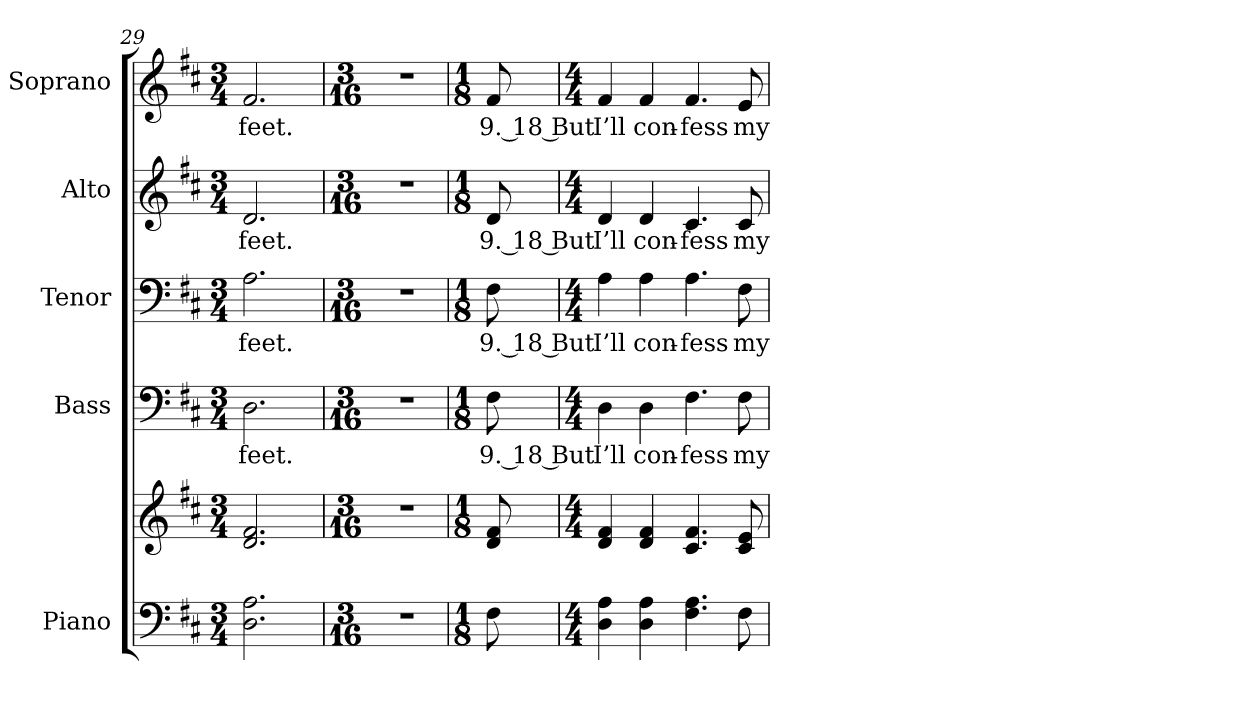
**kern	**kern	**kern	**text	**kern	**text	**kern	**text	**kern	**text
*part5	*part5	*part4	*part4	*part3	*part3	*part2	*part2	*part1	*part1
*staff6	*staff5	*staff4	*staff4	*staff3	*staff3	*staff2	*staff2	*staff1	*staff1
*I"Piano	*	*I"Bass	*	*I"Tenor	*	*I"Alto	*	*I"Soprano	*
*I'Pno.	*	*I'B.	*	*I'T.	*	*I'A.	*	*I'S.	*
*clefF4	*clefG2	*clefF4	*	*clefF4	*	*clefG2	*	*clefG2	*
*k[f#c#]	*k[f#c#]	*k[f#c#]	*	*k[f#c#]	*	*k[f#c#]	*	*k[f#c#]	*
*D:	*D:	*D:	*	*D:	*	*D:	*	*D:	*
*M3/4	*M3/4	*M3/4	*	*M3/4	*	*M3/4	*	*M3/4	*
=29	=29	=29	=29	=29	=29	=29	=29	=29	=29
!	!	!	!LO:LY:b:color=#000000	!	!	!	!	!	!
!	!	!	!	!	!LO:LY:b:color=#000000	!	!	!	!
!	!	!	!	!	!	!	!LO:LY:b:color=#000000	!	!
!	!	!	!	!	!	!	!	!	!LO:LY:b:color=#000000
2.Di\ 2.Ai	2.di/ 2.f#i	2.Di\	feet.	2.Ai\	feet.	2.di/	feet.	2.f#i/	feet.
=30	=30	=30	=30	=30	=30	=30	=30	=30	=30
*M3/16	*M3/16	*M3/16	*	*M3/16	*	*M3/16	*	*M3/16	*
!LO:N:vis=1	!LO:N:vis=1	!LO:N:vis=1	!	!LO:N:vis=1	!	!LO:N:vis=1	!	!LO:N:vis=1	!
8.r	8.r	8.r	.	8.r	.	8.r	.	8.r	.
!!LO:PB:g=z
=31	=31	=31	=31	=31	=31	=31	=31	=31	=31
*M1/8	*M1/8	*M1/8	*	*M1/8	*	*M1/8	*	*M1/8	*
!	!	!	!LO:LY:b:color=#000000	!	!	!	!	!	!
!	!	!	!	!	!LO:LY:b:color=#000000	!	!	!	!
!	!	!	!	!	!	!	!LO:LY:b:color=#000000	!	!
!	!	!	!	!	!	!	!	!	!LO:LY:b:color=#000000
8F#i\	8di/ 8f#i	8F#i\	9. 18 But	8F#i\	9. 18 But	8di/	9. 18 But	8f#i/	9. 18 But
=32	=32	=32	=32	=32	=32	=32	=32	=32	=32
*M4/4	*M4/4	*M4/4	*	*M4/4	*	*M4/4	*	*M4/4	*
!	!	!	!LO:LY:b:color=#000000	!	!	!	!	!	!
!	!	!	!	!	!LO:LY:b:color=#000000	!	!	!	!
!	!	!	!	!	!	!	!LO:LY:b:color=#000000	!	!
!	!	!	!	!	!	!	!	!	!LO:LY:b:color=#000000
4Di\ 4Ai	4di/ 4f#i	4Di\	I’ll	4Ai\	I’ll	4di/	I’ll	4f#i/	I’ll
!	!	!	!LO:LY:b:color=#000000	!	!	!	!	!	!
!	!	!	!	!	!LO:LY:b:color=#000000	!	!	!	!
!	!	!	!	!	!	!	!LO:LY:b:color=#000000	!	!
!	!	!	!	!	!	!	!	!	!LO:LY:b:color=#000000
4Di\ 4Ai	4di/ 4f#i	4Di\	con-	4Ai\	con-	4di/	con-	4f#i/	con-
!	!	!	!LO:LY:b:color=#000000	!	!	!	!	!	!
!	!	!	!	!	!LO:LY:b:color=#000000	!	!	!	!
!	!	!	!	!	!	!	!LO:LY:b:color=#000000	!	!
!	!	!	!	!	!	!	!	!	!LO:LY:b:color=#000000
4.F#i\ 4.Ai	4.c#i/ 4.f#i	4.F#i\	-fess	4.Ai\	-fess	4.c#i/	-fess	4.f#i/	-fess
!	!	!	!LO:LY:b:color=#000000	!	!	!	!	!	!
!	!	!	!	!	!LO:LY:b:color=#000000	!	!	!	!
!	!	!	!	!	!	!	!LO:LY:b:color=#000000	!	!
!	!	!	!	!	!	!	!	!	!LO:LY:b:color=#000000
8F#i\	8c#i/ 8ei	8F#i\	my	8F#i\	my	8c#i/	my	8ei/	my
=	=	=	=	=	=	=	=	=	=
*-	*-	*-	*-	*-	*-	*-	*-	*-	*-
